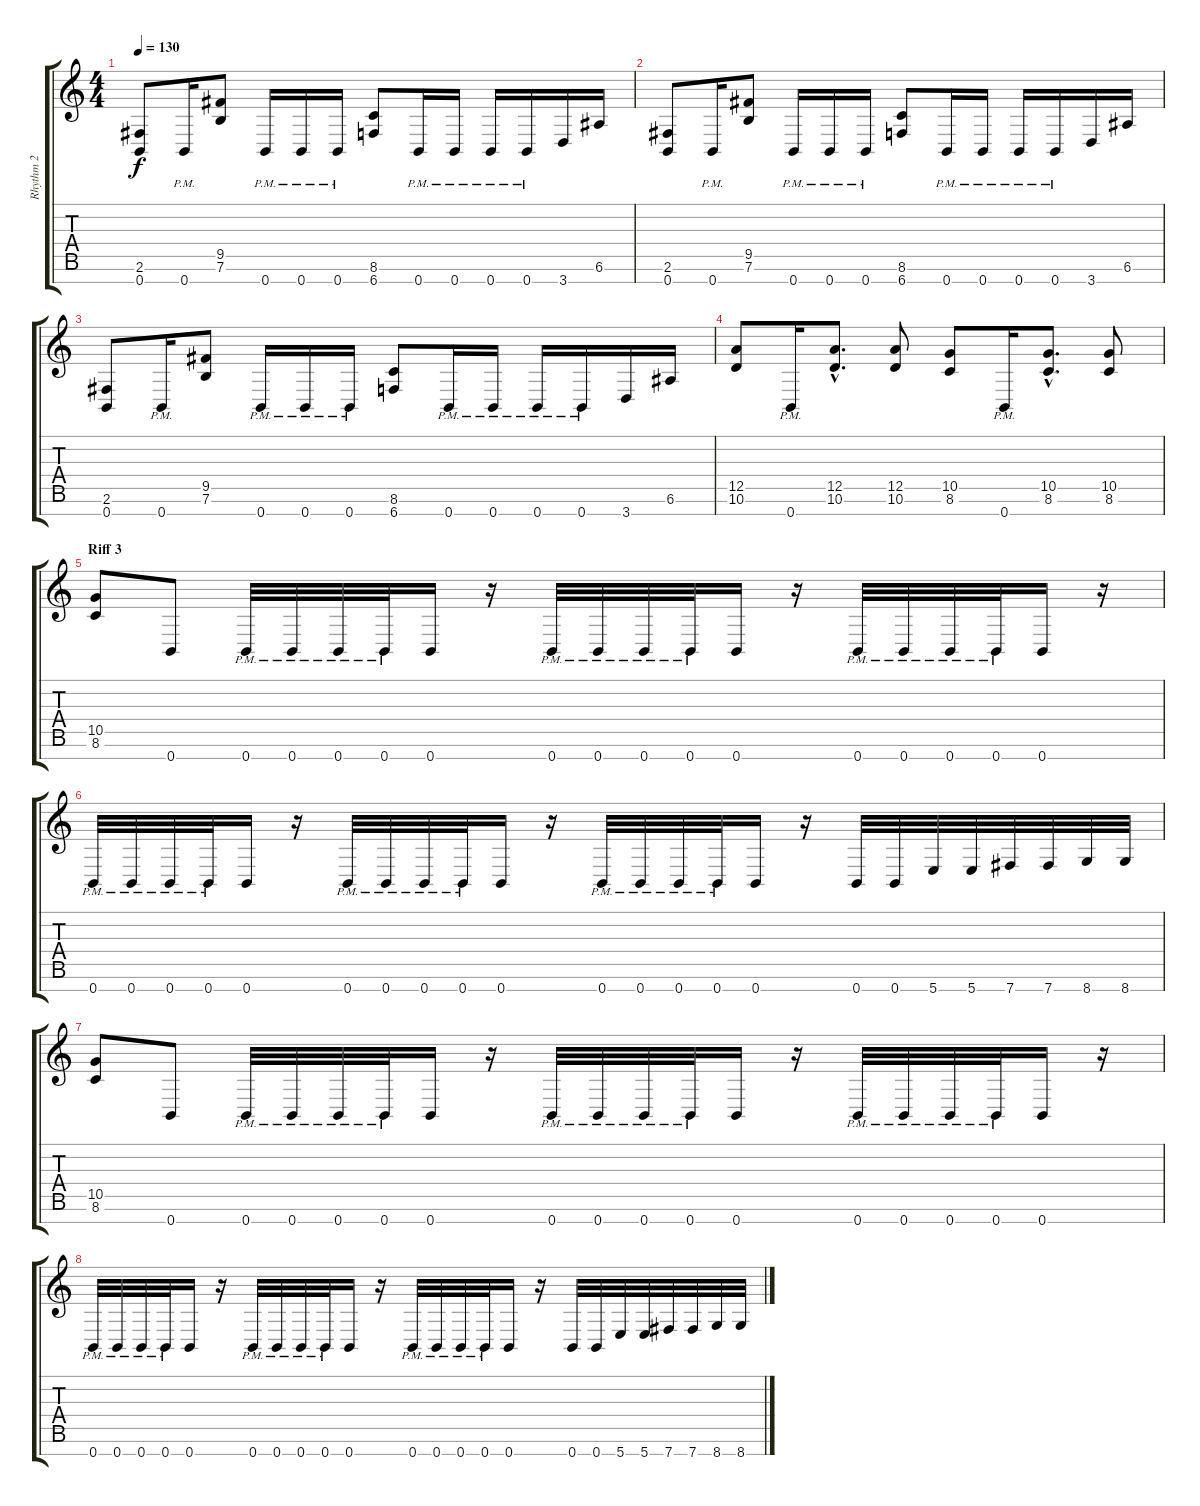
\track ("Rhythm 2" "Rhythm 2") {instrument overdrivenguitar}
\staff {score tabs}
\tuning (E4 B3 G3 D3 A2 E2 B1) {hide}
\ts (4 4)
\tempo 130
\clef g2
\ks c
(2.6 0.7).8{dy f} 0.7{pm}.16 (9.5 7.6).8 0.7{pm}.16 0.7{pm}.16 0.7{pm}.16 (8.6 6.7).8 0.7{pm}.16 0.7{pm}.16 0.7{pm}.16 0.7{pm}.16 3.7.16 6.6.16 |
(2.6 0.7).8 0.7{pm}.16 (9.5 7.6).8 0.7{pm}.16 0.7{pm}.16 0.7{pm}.16 (8.6 6.7).8 0.7{pm}.16 0.7{pm}.16 0.7{pm}.16 0.7{pm}.16 3.7.16 6.6.16 |
(2.6 0.7).8 0.7{pm}.16 (9.5 7.6).8 0.7{pm}.16 0.7{pm}.16 0.7{pm}.16 (8.6 6.7).8 0.7{pm}.16 0.7{pm}.16 0.7{pm}.16 0.7{pm}.16 3.7.16 6.6.16 |
(12.5 10.6).8 0.7{pm}.16 (12.5{hac} 10.6{hac}).8{d} (12.5 10.6).8 (10.5 8.6).8 0.7{pm}.16 (10.5{hac} 8.6{hac}).8{d} (10.5 8.6).8 |
\section ("" "Riff 3")
(10.5 8.6).8 0.7.8 0.7{pm}.32 0.7{pm}.32 0.7{pm}.32 0.7{pm}.32 0.7.16 r.16 0.7{pm}.32 0.7{pm}.32 0.7{pm}.32 0.7{pm}.32 0.7.16 r.16 0.7{pm}.32 0.7{pm}.32 0.7{pm}.32 0.7{pm}.32 0.7.16 r.16 |
0.7{pm}.32 0.7{pm}.32 0.7{pm}.32 0.7{pm}.32 0.7.16 r.16 0.7{pm}.32 0.7{pm}.32 0.7{pm}.32 0.7{pm}.32 0.7.16 r.16 0.7{pm}.32 0.7{pm}.32 0.7{pm}.32 0.7{pm}.32 0.7.16 r.16 0.7.32 0.7.32 5.7.32 5.7.32 7.7.32 7.7.32 8.7.32 8.7.32 |
(10.5 8.6).8 0.7.8 0.7{pm}.32 0.7{pm}.32 0.7{pm}.32 0.7{pm}.32 0.7.16 r.16 0.7{pm}.32 0.7{pm}.32 0.7{pm}.32 0.7{pm}.32 0.7.16 r.16 0.7{pm}.32 0.7{pm}.32 0.7{pm}.32 0.7{pm}.32 0.7.16 r.16 |
0.7{pm}.32 0.7{pm}.32 0.7{pm}.32 0.7{pm}.32 0.7.16 r.16 0.7{pm}.32 0.7{pm}.32 0.7{pm}.32 0.7{pm}.32 0.7.16 r.16 0.7{pm}.32 0.7{pm}.32 0.7{pm}.32 0.7{pm}.32 0.7.16 r.16 0.7.32 0.7.32 5.7.32 5.7.32 7.7.32 7.7.32 8.7.32 8.7.32
